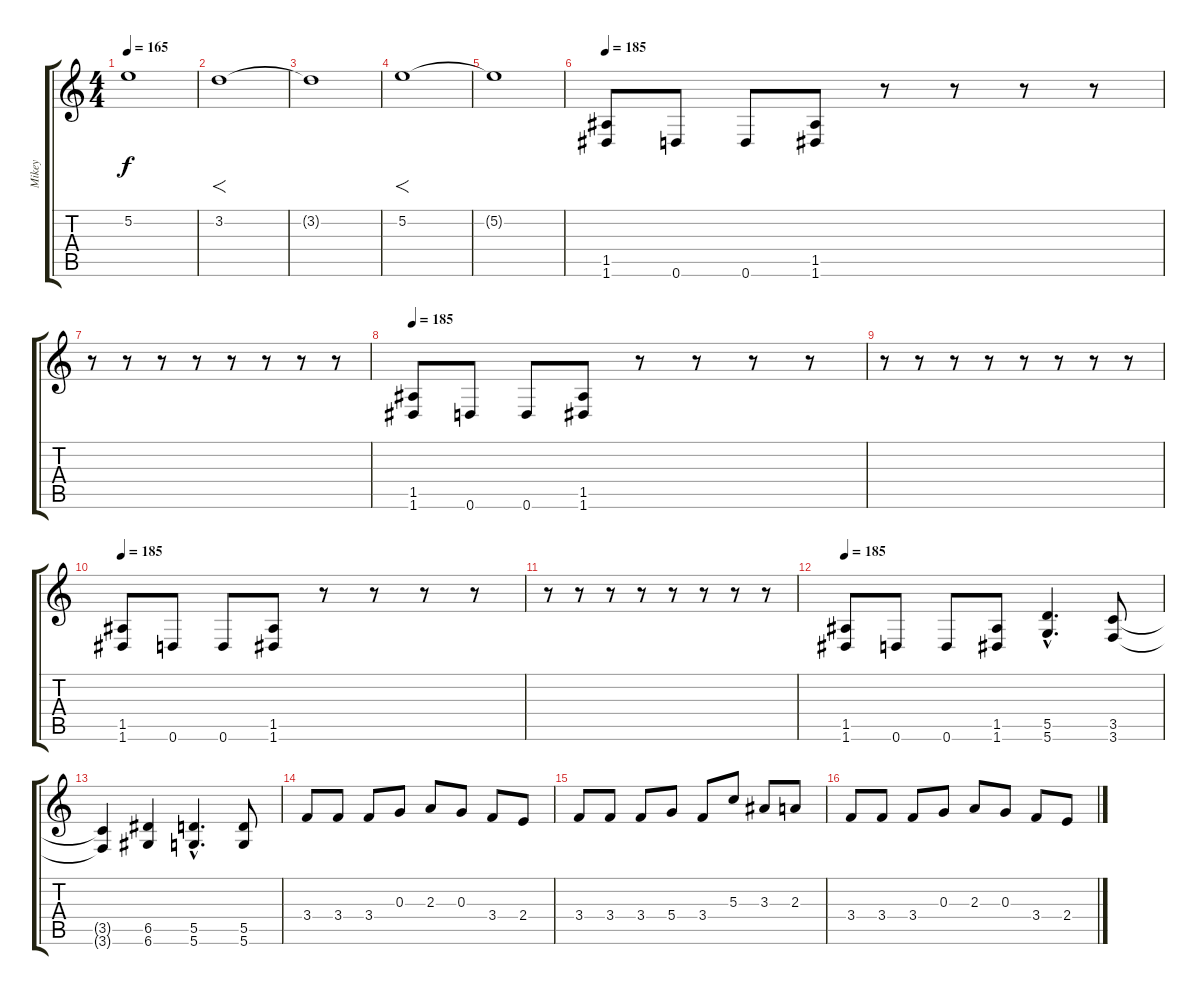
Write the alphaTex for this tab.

\track ("Mikey" "Mikey") {instrument overdrivenguitar}
\staff {score tabs}
\tuning (E4 B3 G3 D3 A2 D2) {hide}
\ts (4 4)
\tempo 165
\clef g2
\ks c
5.2{t}.1{dy f} |
3.2.1{f} |
3.2{t}.1 |
5.2.1{f} |
5.2{t}.1 |
\tempo 185
(1.5 1.6).8 0.6.8 0.6.8 (1.5 1.6).8 r.8 r.8 r.8 r.8 |
r.8 r.8 r.8 r.8 r.8 r.8 r.8 r.8 |
\tempo 185
(1.5 1.6).8 0.6.8 0.6.8 (1.5 1.6).8 r.8 r.8 r.8 r.8 |
r.8 r.8 r.8 r.8 r.8 r.8 r.8 r.8 |
\tempo 185
(1.5 1.6).8 0.6.8 0.6.8 (1.5 1.6).8 r.8 r.8 r.8 r.8 |
r.8 r.8 r.8 r.8 r.8 r.8 r.8 r.8 |
\tempo 185
(1.5 1.6).8 0.6.8 0.6.8 (1.5 1.6).8 (5.5{hac} 5.6{hac}).4{d} (3.5 3.6).8 |
(3.5{t} 3.6{t}).4 (6.5 6.6).4 (5.5{hac} 5.6{hac}).4{d} (5.5 5.6).8 |
3.4.8 3.4.8 3.4.8 0.3.8 2.3.8 0.3.8 3.4.8 2.4.8 |
3.4.8 3.4.8 3.4.8 5.4.8 3.4.8 5.3.8 3.3.8 2.3.8 |
3.4.8 3.4.8 3.4.8 0.3.8 2.3.8 0.3.8 3.4.8 2.4.8
